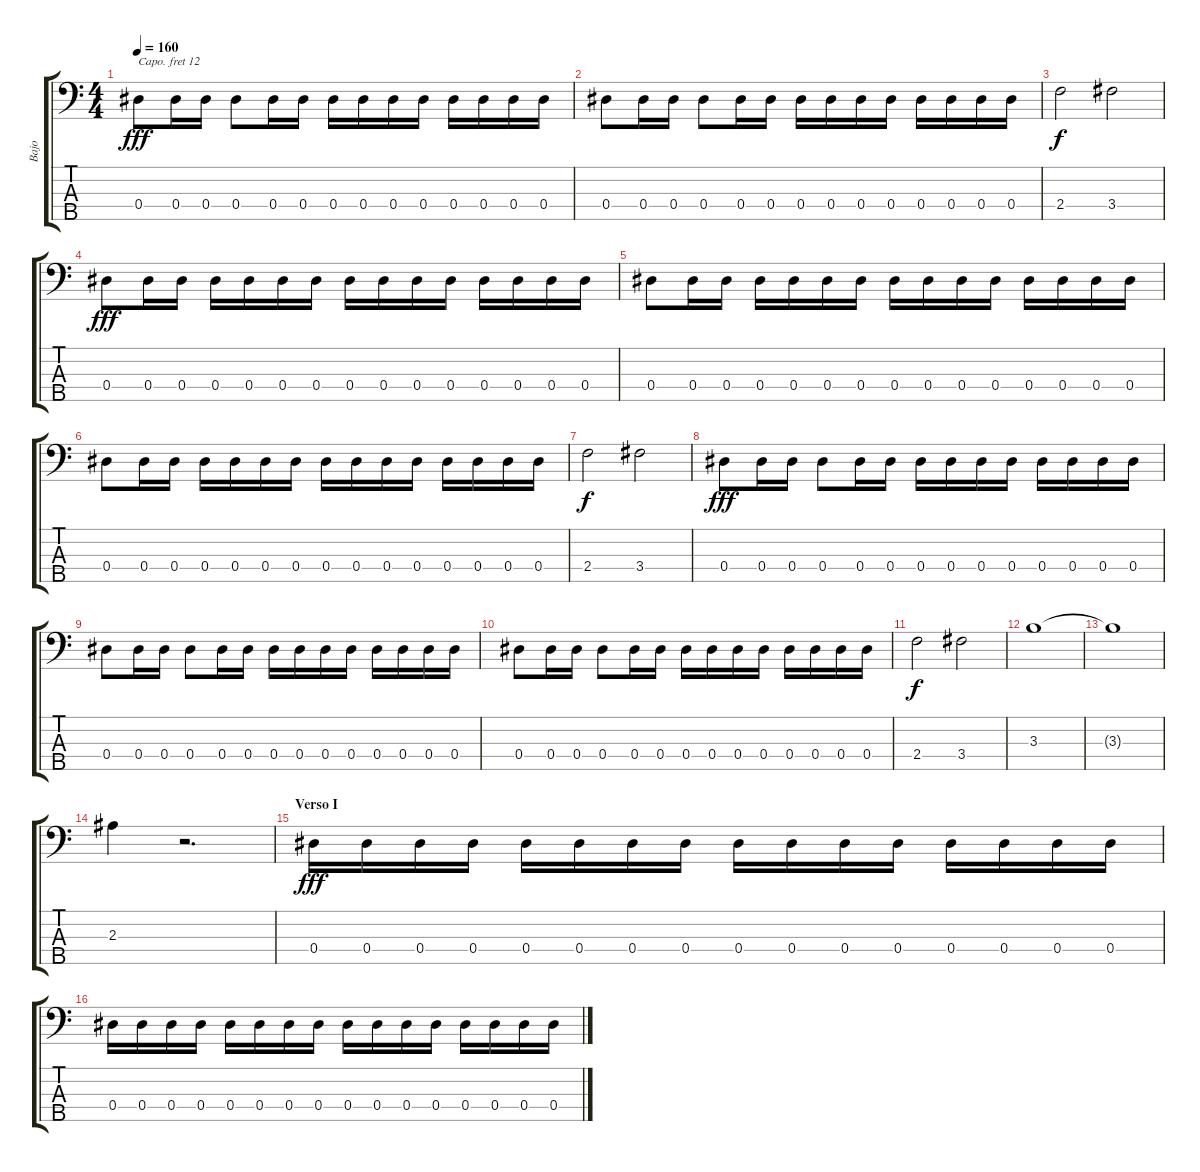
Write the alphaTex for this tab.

\track ("Bajo" "Bajo") {instrument electricbassfinger}
\staff {score tabs}
\capo 12
\tuning (Gb2 Db2 Ab1 Eb1 Bb0) {hide}
\ts (4 4)
\tempo 160
\clef f4
\ks c
0.4.8{dy fff} 0.4.16 0.4.16 0.4.8 0.4.16 0.4.16 0.4.16 0.4.16 0.4.16 0.4.16 0.4.16 0.4.16 0.4.16 0.4.16 |
0.4.8 0.4.16 0.4.16 0.4.8 0.4.16 0.4.16 0.4.16 0.4.16 0.4.16 0.4.16 0.4.16 0.4.16 0.4.16 0.4.16 |
2.4.2{dy f} 3.4.2 |
0.4.8{dy fff} 0.4.16 0.4.16 0.4.16 0.4.16 0.4.16 0.4.16 0.4.16 0.4.16 0.4.16 0.4.16 0.4.16 0.4.16 0.4.16 0.4.16 |
0.4.8 0.4.16 0.4.16 0.4.16 0.4.16 0.4.16 0.4.16 0.4.16 0.4.16 0.4.16 0.4.16 0.4.16 0.4.16 0.4.16 0.4.16 |
0.4.8 0.4.16 0.4.16 0.4.16 0.4.16 0.4.16 0.4.16 0.4.16 0.4.16 0.4.16 0.4.16 0.4.16 0.4.16 0.4.16 0.4.16 |
2.4.2{dy f} 3.4.2 |
0.4.8{dy fff} 0.4.16 0.4.16 0.4.8 0.4.16 0.4.16 0.4.16 0.4.16 0.4.16 0.4.16 0.4.16 0.4.16 0.4.16 0.4.16 |
0.4.8 0.4.16 0.4.16 0.4.8 0.4.16 0.4.16 0.4.16 0.4.16 0.4.16 0.4.16 0.4.16 0.4.16 0.4.16 0.4.16 |
0.4.8 0.4.16 0.4.16 0.4.8 0.4.16 0.4.16 0.4.16 0.4.16 0.4.16 0.4.16 0.4.16 0.4.16 0.4.16 0.4.16 |
2.4.2{dy f} 3.4.2 |
3.3.1 |
3.3{t}.1 |
2.3.4 r.2{d} |
\section ("" "Verso I")
0.4.16{dy fff} 0.4.16 0.4.16 0.4.16 0.4.16 0.4.16 0.4.16 0.4.16 0.4.16 0.4.16 0.4.16 0.4.16 0.4.16 0.4.16 0.4.16 0.4.16 |
0.4.16 0.4.16 0.4.16 0.4.16 0.4.16 0.4.16 0.4.16 0.4.16 0.4.16 0.4.16 0.4.16 0.4.16 0.4.16 0.4.16 0.4.16 0.4.16
